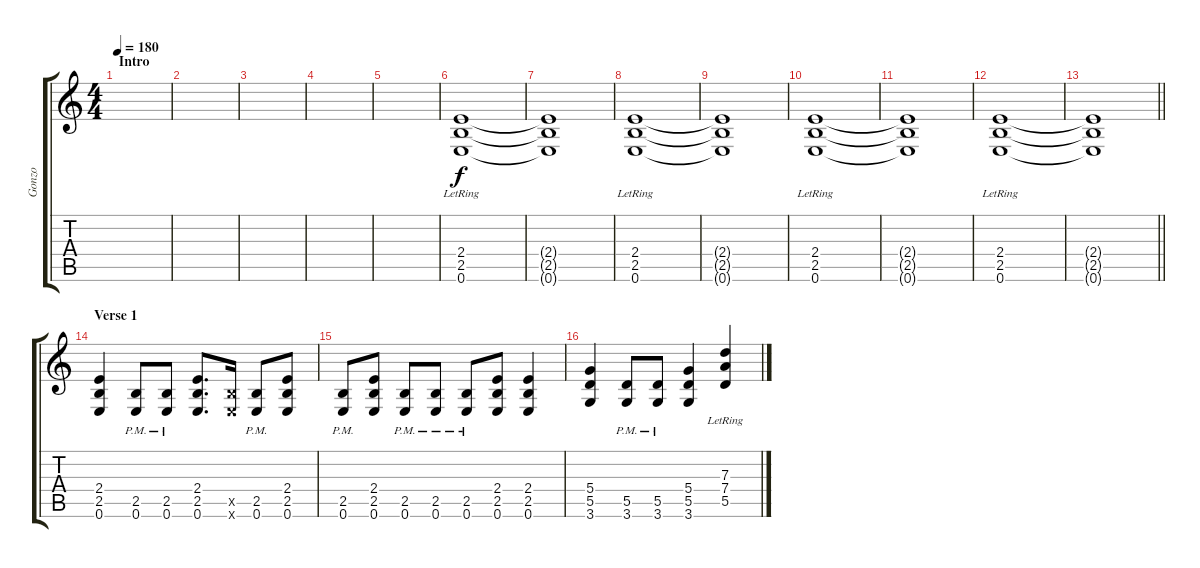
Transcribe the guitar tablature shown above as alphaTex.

\track ("Gonzo" "Gonzo") {instrument distortionguitar}
\staff {score tabs}
\tuning (E4 B3 G3 D3 A2 E2) {hide}
\ts (4 4)
\section ("" "Intro")
\tempo 180
\clef g2
\ks c
|
|
|
|
|
(2.4{lr} 2.5{lr} 0.6{lr}).1 |
(2.4{t} 2.5{t} 0.6{t}).1 |
(2.4{lr} 2.5{lr} 0.6{lr}).1 |
(2.4{t} 2.5{t} 0.6{t}).1 |
(2.4{lr} 2.5{lr} 0.6{lr}).1 |
(2.4{t} 2.5{t} 0.6{t}).1 |
(2.4{lr} 2.5{lr} 0.6{lr}).1 |
\barLineRight lightlight
(2.4{t} 2.5{t} 0.6{t}).1 |
\section ("" "Verse 1")
(2.4 2.5 0.6).4 (2.5{pm} 0.6{pm}).8 (2.5{pm} 0.6{pm}).8 (2.4 2.5 0.6).8{d} (2.5{x} 0.6{x}).16 (2.5{pm} 0.6{pm}).8 (2.4 2.5 0.6).8 |
(2.5{pm} 0.6{pm}).8 (2.4 2.5 0.6).8 (2.5{pm} 0.6{pm}).8 (2.5{pm} 0.6{pm}).8 (2.5{pm} 0.6{pm}).8 (2.4 2.5 0.6).8 (2.4 2.5 0.6).4 |
(5.4 5.5 3.6).4 (5.5{pm} 3.6{pm}).8 (5.5{pm} 3.6{pm}).8 (5.4 5.5 3.6).4 (7.3{lr} 7.4{lr} 5.5{lr}).4
